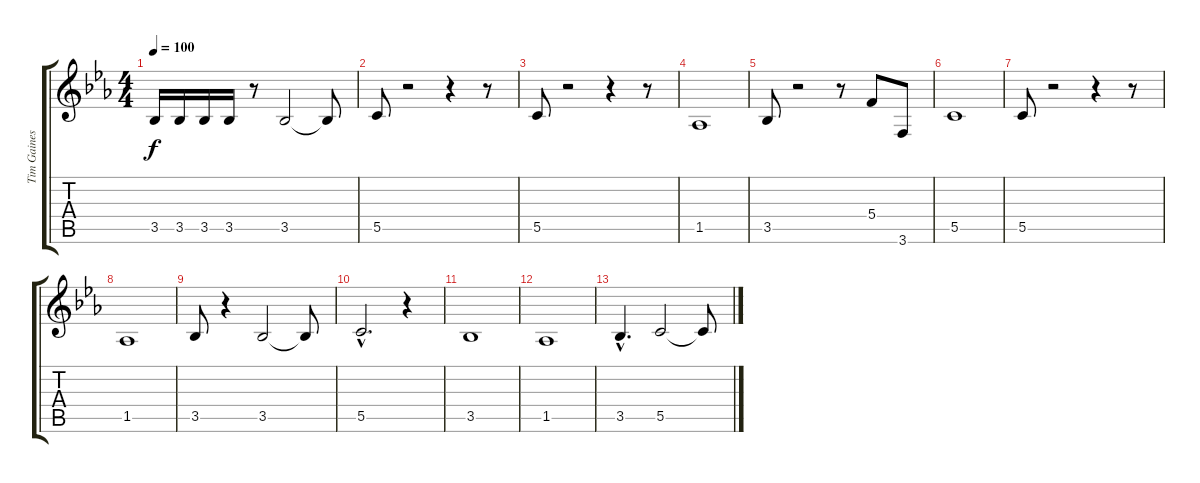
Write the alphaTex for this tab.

\track ("Tim Gaines" "Tim Gaines") {instrument electricbasspick}
\staff {score tabs}
\tuning (D4 A3 F3 C3 G2 D2) {hide}
\ts (4 4)
\tempo 100
\clef g2
\ks cminor
3.5.16{dy f} 3.5.16 3.5.16 3.5.16 r.8 3.5.2 3.5{t}.8 |
5.5.8 r.2 r.4 r.8 |
5.5.8 r.2 r.4 r.8 |
1.5.1 |
3.5.8 r.2 r.8 5.4.8 3.6.8 |
5.5.1 |
5.5.8 r.2 r.4 r.8 |
1.5.1 |
3.5.8 r.4 3.5.2 3.5{t}.8 |
5.5{hac}.2{d} r.4 |
3.5.1 |
1.5.1 |
3.5{hac}.4{d} 5.5.2 5.5{t}.8
